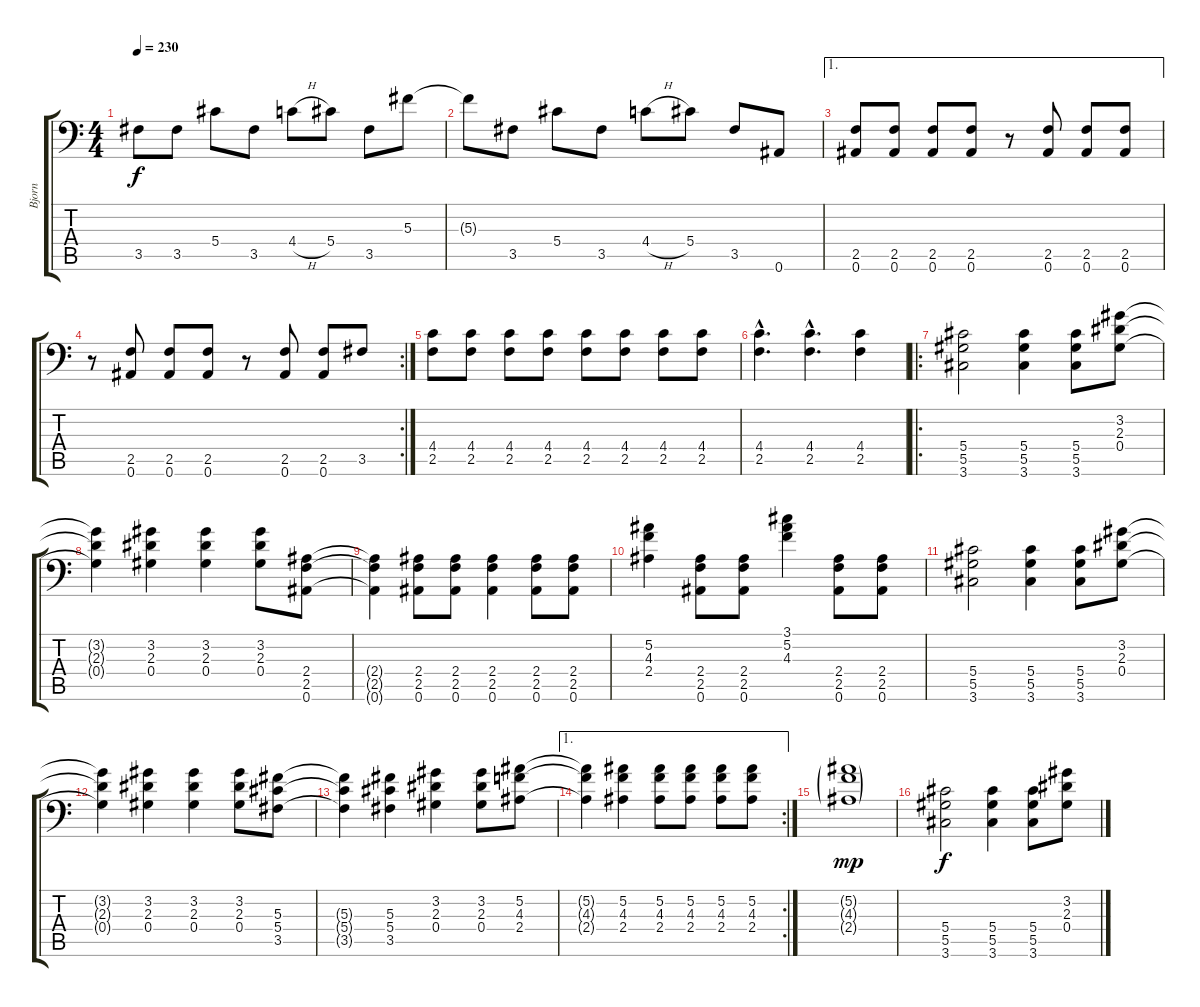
\track ("Bjorn" "Bjorn") {instrument distortionguitar}
\staff {score tabs}
\tuning (Bb3 F3 Db3 Ab2 Eb2 Bb1) {hide}
\ts (4 4)
\tempo 230
\clef f4
\ks c
3.5{t}.8{dy f} 3.5.8 5.4.8 3.5.8 4.4{h}.8 5.4.8 3.5.8 5.3.8 |
5.3{t}.8 3.5.8 5.4.8 3.5.8 4.4{h}.8 5.4.8 3.5.8 0.6.8 |
\ae 1
(2.5 0.6).8 (2.5 0.6).8 (2.5 0.6).8 (2.5 0.6).8 r.8 (2.5 0.6).8 (2.5 0.6).8 (2.5 0.6).8 |
\rc 2
r.8 (2.5 0.6).8 (2.5 0.6).8 (2.5 0.6).8 r.8 (2.5 0.6).8 (2.5 0.6).8 3.5.8 |
(4.4 2.5).8 (4.4 2.5).8 (4.4 2.5).8 (4.4 2.5).8 (4.4 2.5).8 (4.4 2.5).8 (4.4 2.5).8 (4.4 2.5).8 |
(4.4{hac} 2.5{hac}).4{d} (4.4{hac} 2.5{hac}).4{d} (4.4 2.5).4 |
\ro
(5.4 5.5 3.6).2 (5.4 5.5 3.6).4 (5.4 5.5 3.6).8 (3.2 2.3 0.4).8 |
(3.2{t} 2.3{t} 0.4{t}).4 (3.2 2.3 0.4).4 (3.2 2.3 0.4).4 (3.2 2.3 0.4).8 (2.4 2.5 0.6).8 |
(2.4{t} 2.5{t} 0.6{t}).4 (2.4 2.5 0.6).8 (2.4 2.5 0.6).8 (2.4 2.5 0.6).4 (2.4 2.5 0.6).8 (2.4 2.5 0.6).8 |
(5.2 4.3 2.4).4 (2.4 2.5 0.6).8 (2.4 2.5 0.6).8 (3.1 5.2 4.3).4 (2.4 2.5 0.6).8 (2.4 2.5 0.6).8 |
(5.4 5.5 3.6).2 (5.4 5.5 3.6).4 (5.4 5.5 3.6).8 (3.2 2.3 0.4).8 |
(3.2{t} 2.3{t} 0.4{t}).4 (3.2 2.3 0.4).4 (3.2 2.3 0.4).4 (3.2 2.3 0.4).8 (5.3 5.4 3.5).8 |
(5.3{t} 5.4{t} 3.5{t}).4 (5.3 5.4 3.5).4 (3.2 2.3 0.4).4 (3.2 2.3 0.4).8 (5.2 4.3 2.4).8 |
\ae 1
\rc 2
(5.2{t} 4.3{t} 2.4{t}).4 (5.2 4.3 2.4).4 (5.2 4.3 2.4).8 (5.2 4.3 2.4).8 (5.2 4.3 2.4).8 (5.2 4.3 2.4).8 |
(5.2{g} 4.3{g} 2.4{g}).1{dy mp} |
(5.4 5.5 3.6).2{dy f} (5.4 5.5 3.6).4 (5.4 5.5 3.6).8 (3.2 2.3 0.4).8
